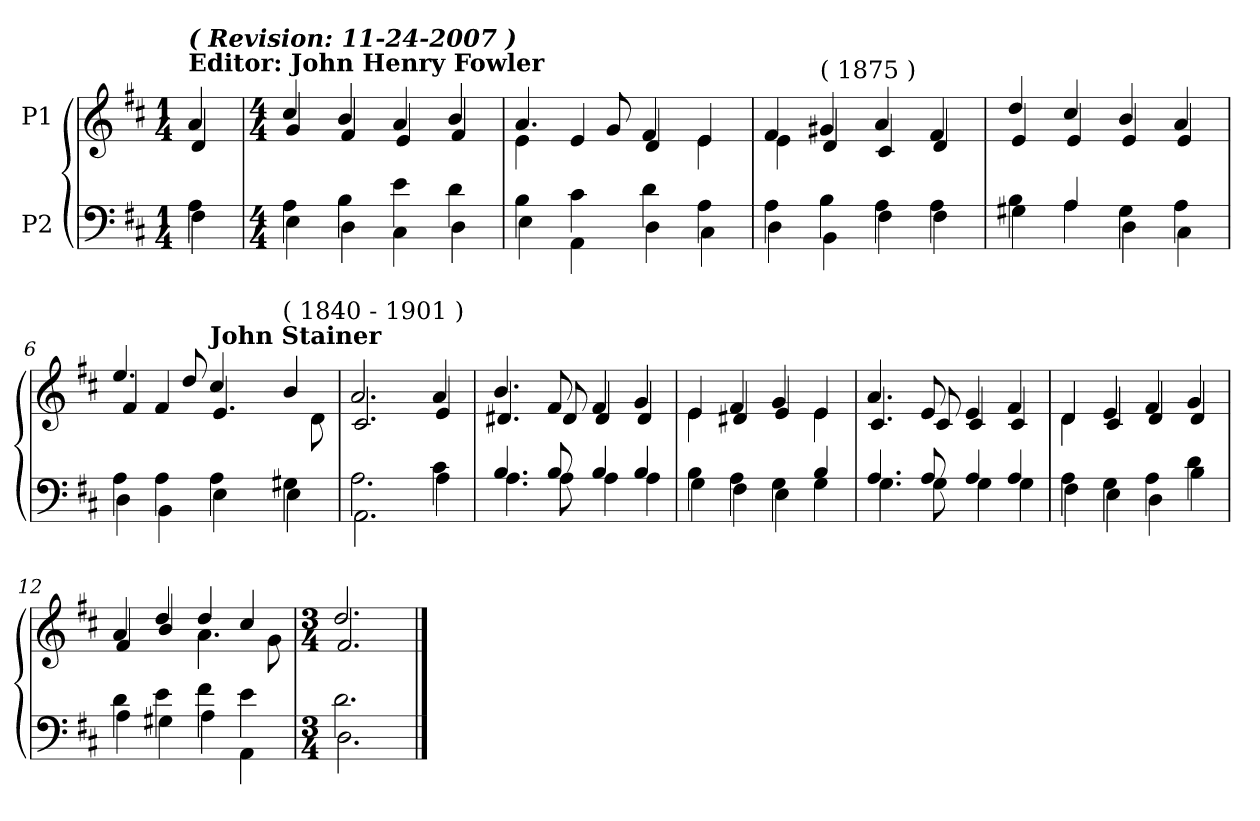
**kern	**kern
*part2	*part1
*staff2	*staff1
*I"P2	*I"P1
!!LO:PB:g=z
*clefF4	*clefG2
*k[f#c#]	*k[f#c#]
*D:	*D:
*M1/4	*M1/4
*MM113	*MM113
=1	=1
*^	*^
!	!	!LO:TX:a:B:t=Editor&colon; John Henry Fowler	!
!	!	!LO:TX:a:Bi:t=( Revision&colon; 11-24-2007 )	!
4Ai\	4F#i\	4ai/	4di/
=2	=2	=2	=2
*M4/4	*	*M4/4	*
4Ai\	4Ei\	4cc#i/	4gi/
4Bi\	4Di\	4bi/	4f#i/
4ei\	4C#i\	4ai/	4ei/
4di\	4Di\	4bi/	4f#i/
=3	=3	=3	=3
4Bi\	4Ei\	4.ai/	4ei\
4c#i\	4AAi\	.	4ei/
.	.	8gi/	.
4di\	4Di\	4f#i/	4di/
4Ai\	4C#i\	4ei/	4ei\
=4	=4	=4	=4
4Ai\	4Di\	4f#i/	4ei\
!	!	!LO:TX:a:t=( 1875 )	!
4Bi\	4BBi\	4g#Xi/	4di/
4Ai\	4F#i\	4ai/	4c#i/
4Ai\	4F#i\	4f#i/	4di/
=5	=5	=5	=5
4Bi\	4G#Xi\	4ddi/	4ei/
4Ai/	4Ai\	4cc#i/	4ei/
4G#i\	4Di\	4bi/	4ei/
4Ai\	4C#i\	4ai/	4ei/
=6	=6	=6	=6
*	*	*	*^
4Ai\	4Di\	4.eei/	4f#i/	2ryy
4Ai\	4BBi\	.	4f#i/	.
.	.	8ddi/	.	.
!	!	!LO:TX:a:B:t=John Stainer	!	!
4Ai\	4Ei\	4cc#i/	4.ei/	8ryy
.	.	.	.	16ryy
.	.	.	.	32ryy
.	.	.	.	64ryy
.	.	.	.	128...ryy
!	!	!	!	!LO:TX:a:t=( 1840 - 1901 )
.	.	.	.	4ryy
4G#Xi\	4Ei\	4bi/	.	.
.	.	.	8di\	.
.	.	.	.	1024ryy
*	*	*	*v	*v
=7	=7	=7	=7
2.Ai\	2.AAi\	2.ai/	2.c#i/
4c#i\	4Ai\	4ai/	4ei/
!!LO:LB:g=z	!!
=8	=8	=8	=8
4.Bi/	4.Ai\	4.bi/	4.d#Xi/
8Bi/	8Ai\	8f#i/	8d#i/
4Bi/	4Ai\	4f#i/	4d#i/
4Bi/	4Ai\	4gi/	4d#i/
=9	=9	=9	=9
4Bi\	4Gi\	4ei/	4ei\
4Ai\	4F#i\	4f#i/	4d#Xi/
4Gi\	4Ei\	4gi/	4ei/
4Bi/	4Gi\	4ei/	4ei\
=10	=10	=10	=10
4.Ai/	4.Gi\	4.ai/	4.c#i/
8Ai/	8Gi\	8ei/	8c#i/
4Ai/	4Gi\	4ei/	4c#i/
4Ai/	4Gi\	4f#i/	4c#i/
=11	=11	=11	=11
4Ai\	4F#i\	4di/	4di\
4Gi\	4Ei\	4ei/	4c#i/
4Ai\	4Di\	4f#i/	4di/
4di\	4Bi\	4gi/	4di/
=12	=12	=12	=12
4di\	4Ai\	4ai/	4f#i/
4ei\	4G#Xi\	4ddi/	4bi/
4f#i\	4Ai\	4ddi/	4.ai\
4ei\	4AAi\	4cc#i/	.
.	.	.	8gi\
=13	=13	=13	=13
*M3/4	*	*M3/4	*
2.di\	2.Di\	2.ddi/	2.f#i/
*v	*v	*	*
*	*v	*v
==	==
*-	*-
